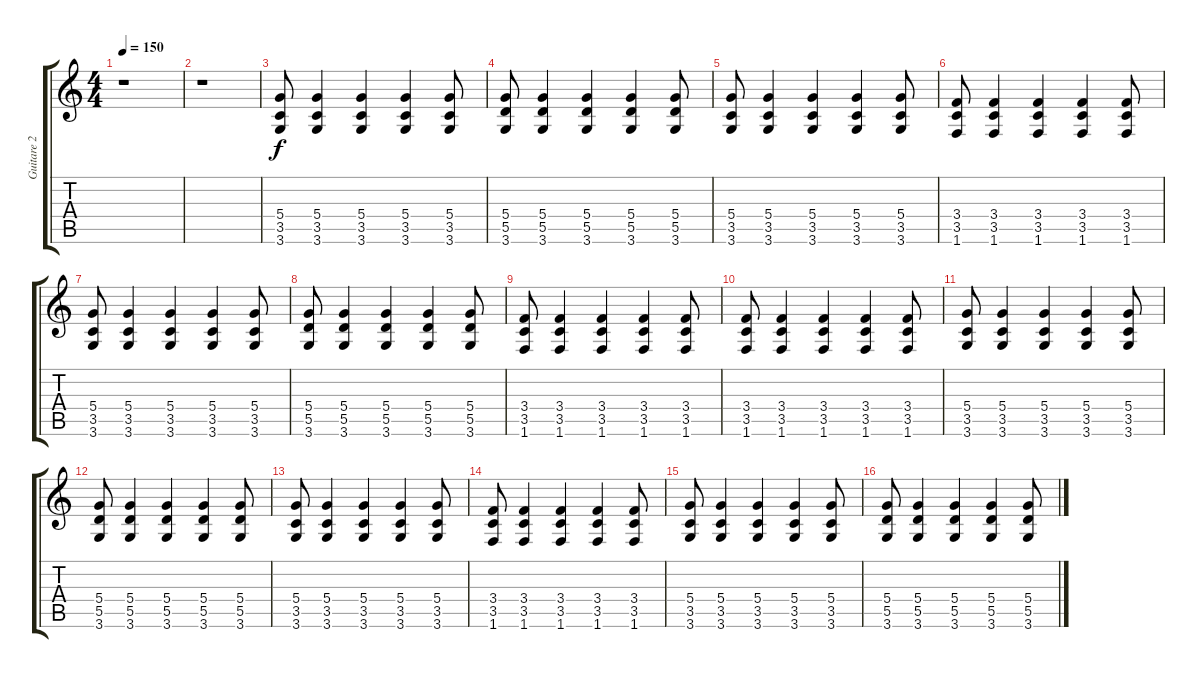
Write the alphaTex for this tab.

\track ("Guitare 2" "Guitare 2") {instrument distortionguitar}
\staff {score tabs}
\tuning (E4 B3 G3 D3 A2 E2) {hide}
\ts (4 4)
\tempo 150
\clef g2
\ks c
r.1{dy f} |
r.1 |
(5.4 3.5 3.6).8 (5.4 3.5 3.6).4 (5.4 3.5 3.6).4 (5.4 3.5 3.6).4 (5.4 3.5 3.6).8 |
(5.4 5.5 3.6).8 (5.4 5.5 3.6).4 (5.4 5.5 3.6).4 (5.4 5.5 3.6).4 (5.4 5.5 3.6).8 |
(5.4 3.5 3.6).8 (5.4 3.5 3.6).4 (5.4 3.5 3.6).4 (5.4 3.5 3.6).4 (5.4 3.5 3.6).8 |
(3.4 3.5 1.6).8 (3.4 3.5 1.6).4 (3.4 3.5 1.6).4 (3.4 3.5 1.6).4 (3.4 3.5 1.6).8 |
(5.4 3.5 3.6).8 (5.4 3.5 3.6).4 (5.4 3.5 3.6).4 (5.4 3.5 3.6).4 (5.4 3.5 3.6).8 |
(5.4 5.5 3.6).8 (5.4 5.5 3.6).4 (5.4 5.5 3.6).4 (5.4 5.5 3.6).4 (5.4 5.5 3.6).8 |
(3.4 3.5 1.6).8 (3.4 3.5 1.6).4 (3.4 3.5 1.6).4 (3.4 3.5 1.6).4 (3.4 3.5 1.6).8 |
(3.4 3.5 1.6).8 (3.4 3.5 1.6).4 (3.4 3.5 1.6).4 (3.4 3.5 1.6).4 (3.4 3.5 1.6).8 |
(5.4 3.5 3.6).8 (5.4 3.5 3.6).4 (5.4 3.5 3.6).4 (5.4 3.5 3.6).4 (5.4 3.5 3.6).8 |
(5.4 5.5 3.6).8 (5.4 5.5 3.6).4 (5.4 5.5 3.6).4 (5.4 5.5 3.6).4 (5.4 5.5 3.6).8 |
(5.4 3.5 3.6).8 (5.4 3.5 3.6).4 (5.4 3.5 3.6).4 (5.4 3.5 3.6).4 (5.4 3.5 3.6).8 |
(3.4 3.5 1.6).8 (3.4 3.5 1.6).4 (3.4 3.5 1.6).4 (3.4 3.5 1.6).4 (3.4 3.5 1.6).8 |
(5.4 3.5 3.6).8 (5.4 3.5 3.6).4 (5.4 3.5 3.6).4 (5.4 3.5 3.6).4 (5.4 3.5 3.6).8 |
(5.4 5.5 3.6).8 (5.4 5.5 3.6).4 (5.4 5.5 3.6).4 (5.4 5.5 3.6).4 (5.4 5.5 3.6).8
